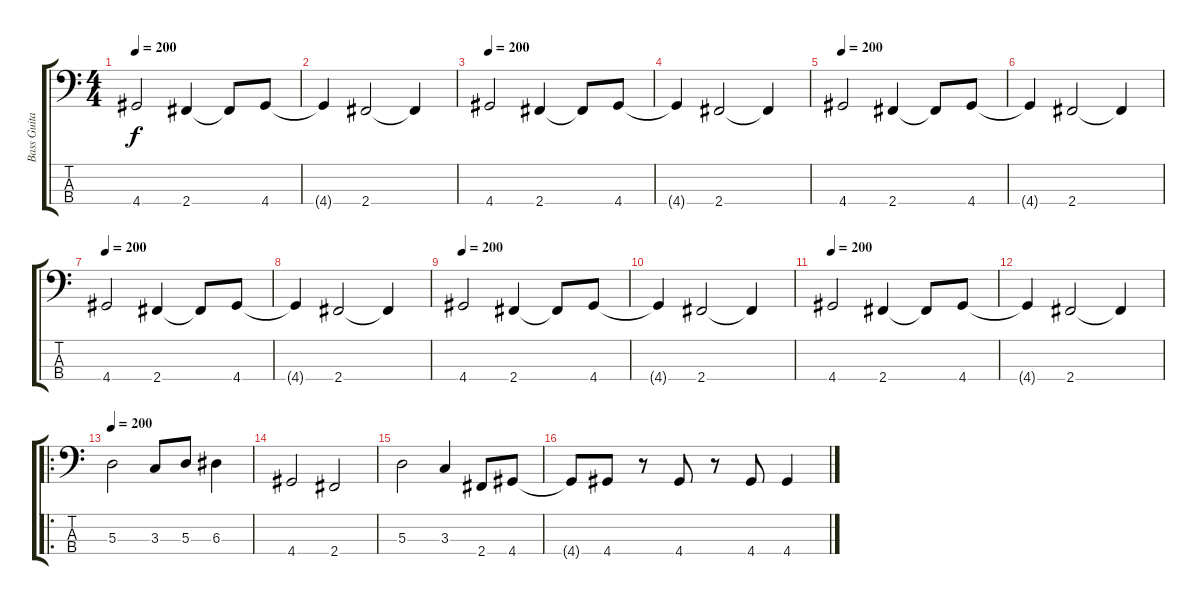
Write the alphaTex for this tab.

\track ("Bass Guitar" "Bass Guita") {instrument electricbassfinger}
\staff {score tabs}
\tuning (G2 D2 A1 E1) {hide}
\ts (4 4)
\tempo 200
\clef f4
\ks c
4.4.2{dy f} 2.4.4 2.4{t}.8 4.4.8 |
4.4{t}.4 2.4.2 2.4{t}.4 |
\tempo 200
4.4.2 2.4.4 2.4{t}.8 4.4.8 |
4.4{t}.4 2.4.2 2.4{t}.4 |
\tempo 200
4.4.2 2.4.4 2.4{t}.8 4.4.8 |
4.4{t}.4 2.4.2 2.4{t}.4 |
\tempo 200
4.4.2 2.4.4 2.4{t}.8 4.4.8 |
4.4{t}.4 2.4.2 2.4{t}.4 |
\tempo 200
4.4.2 2.4.4 2.4{t}.8 4.4.8 |
4.4{t}.4 2.4.2 2.4{t}.4 |
\tempo 200
4.4.2 2.4.4 2.4{t}.8 4.4.8 |
4.4{t}.4 2.4.2 2.4{t}.4 |
\ro
\tempo 200
5.3.2 3.3.8 5.3.8 6.3.4 |
4.4.2 2.4.2 |
5.3.2 3.3.4 2.4.8 4.4.8 |
4.4{t}.8 4.4.8 r.8 4.4.8 r.8 4.4.8 4.4.4
